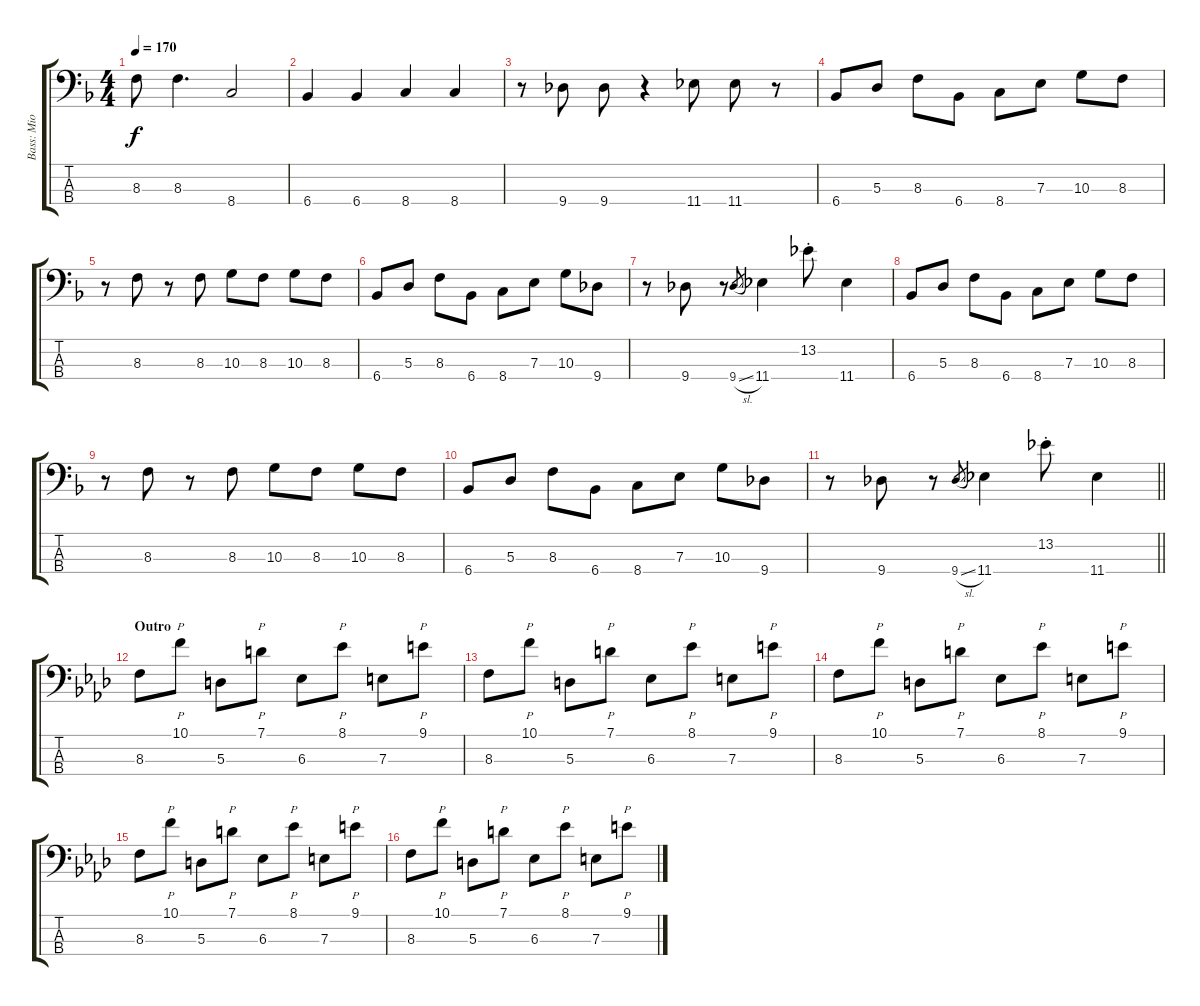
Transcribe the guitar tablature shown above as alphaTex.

\track ("Bass: Mio Akiyama" "Bass: Mio ") {instrument electricbassfinger}
\staff {score tabs}
\tuning (G2 D2 A1 E1) {hide}
\ts (4 4)
\tempo 170
\clef f4
\ks f
8.3{t}.8{dy f} 8.3.4{d} 8.4.2 |
6.4.4 6.4.4 8.4.4 8.4.4 |
r.8 9.4.8 9.4.8 r.4 11.4.8 11.4.8 r.8 |
6.4.8 5.3.8 8.3.8 6.4.8 8.4.8 7.3.8 10.3.8 8.3.8 |
r.8 8.3.8 r.8 8.3.8 10.3.8 8.3.8 10.3.8 8.3.8 |
6.4.8 5.3.8 8.3.8 6.4.8 8.4.8 7.3.8 10.3.8 9.4.8 |
r.8 9.4.8 r.8 9.4{sl}.8{gr} 11.4.4 13.2{st}.8 11.4.4 |
6.4.8 5.3.8 8.3.8 6.4.8 8.4.8 7.3.8 10.3.8 8.3.8 |
r.8 8.3.8 r.8 8.3.8 10.3.8 8.3.8 10.3.8 8.3.8 |
6.4.8 5.3.8 8.3.8 6.4.8 8.4.8 7.3.8 10.3.8 9.4.8 |
\barLineRight lightlight
r.8 9.4.8 r.8 9.4{sl}.8{gr} 11.4.4 13.2{st}.8 11.4.4 |
\section ("" "Outro")
\ks fminor
8.3.8{instrument electricbassfinger} 10.1.8{p instrument slapbass2} 5.3.8{instrument electricbassfinger} 7.1.8{p instrument slapbass2} 6.3.8{instrument electricbassfinger} 8.1.8{p instrument slapbass2} 7.3.8{instrument electricbassfinger} 9.1.8{p instrument slapbass2} |
8.3.8{instrument electricbassfinger} 10.1.8{p instrument slapbass2} 5.3.8{instrument electricbassfinger} 7.1.8{p instrument slapbass2} 6.3.8{instrument electricbassfinger} 8.1.8{p instrument slapbass2} 7.3.8{instrument electricbassfinger} 9.1.8{p instrument slapbass2} |
8.3.8{instrument electricbassfinger} 10.1.8{p instrument slapbass2} 5.3.8{instrument electricbassfinger} 7.1.8{p instrument slapbass2} 6.3.8{instrument electricbassfinger} 8.1.8{p instrument slapbass2} 7.3.8{instrument electricbassfinger} 9.1.8{p instrument slapbass2} |
8.3.8{instrument electricbassfinger} 10.1.8{p instrument slapbass2} 5.3.8{instrument electricbassfinger} 7.1.8{p instrument slapbass2} 6.3.8{instrument electricbassfinger} 8.1.8{p instrument slapbass2} 7.3.8{instrument electricbassfinger} 9.1.8{p instrument slapbass2} |
8.3.8{instrument electricbassfinger} 10.1.8{p instrument slapbass2} 5.3.8{instrument electricbassfinger} 7.1.8{p instrument slapbass2} 6.3.8{instrument electricbassfinger} 8.1.8{p instrument slapbass2} 7.3.8{instrument electricbassfinger} 9.1.8{p instrument slapbass2}
